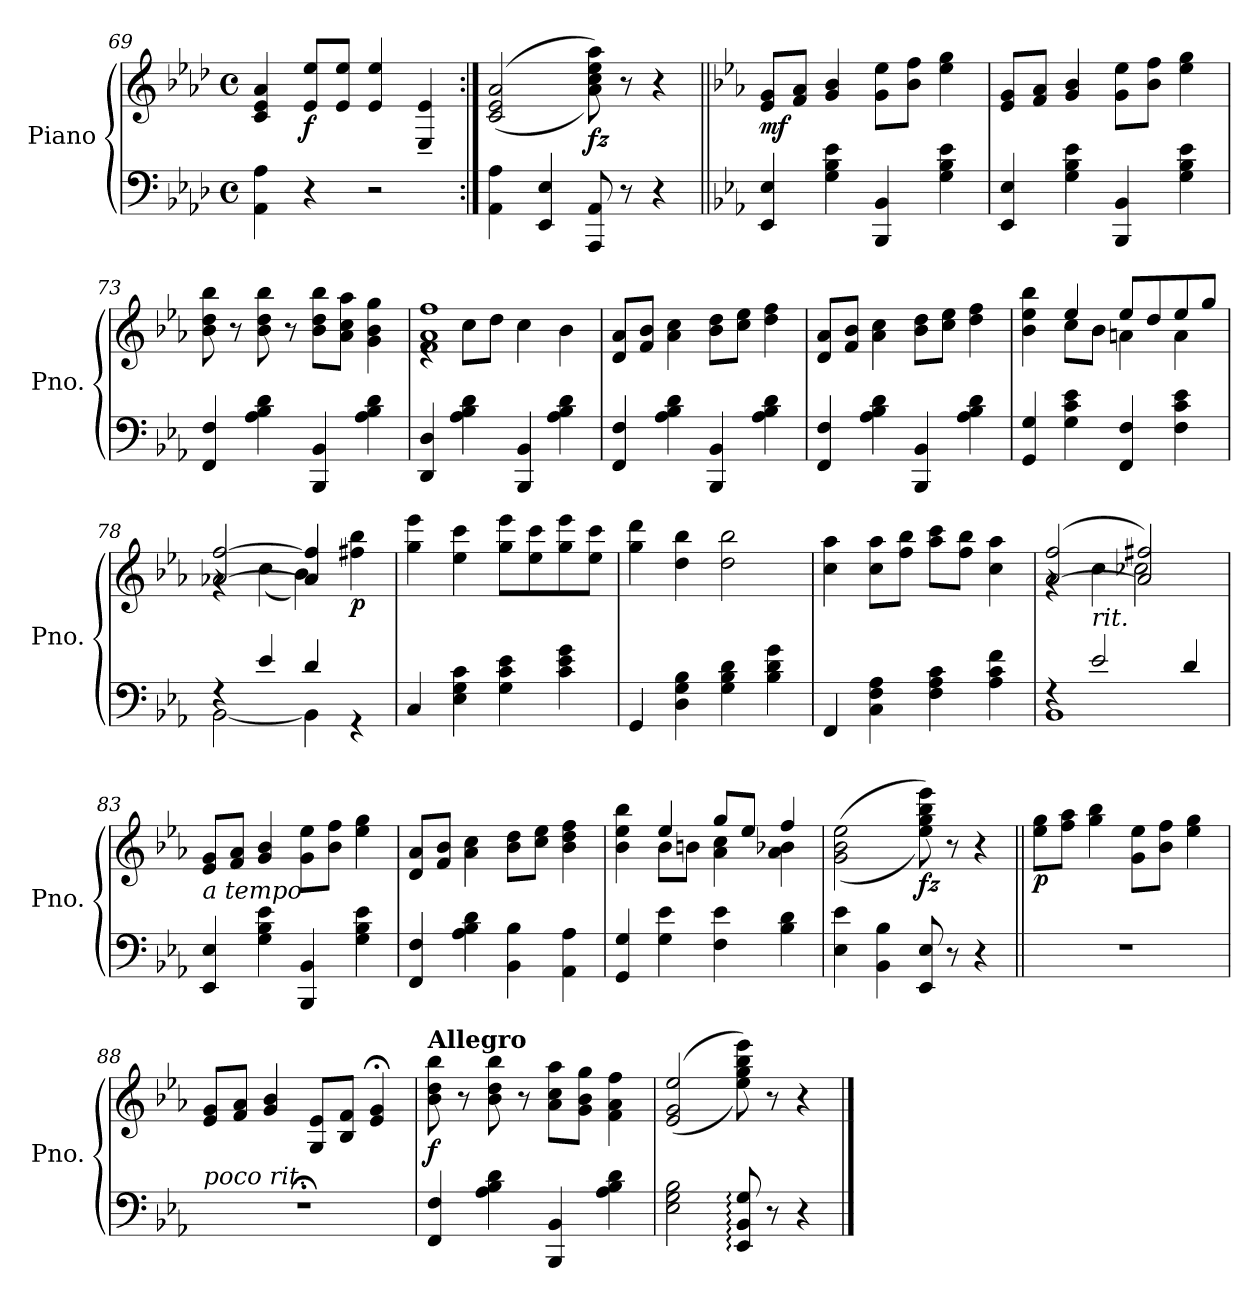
**kern	**kern	**dynam
*part1	*part1	*part1
*staff2	*staff1	*staff1/2
*I"Piano	*	*
*I'Pno.	*	*
*clefF4	*clefG2	*
*k[b-e-a-d-]	*k[b-e-a-d-]	*
*M4/4	*M4/4	*
*met(c)	*met(c)	*
=69	=69	=69
4AA-\ 4A-\	4c/ 4e-/ 4a-/	.
!	!	!LO:DY:b
4r	8e-/ 8ee-/L	f
.	8e-/ 8ee-/J	.
2r	4e-/ 4ee-/	.
.	4E-/~ 4e-/~	.
=70:|!	=70:|!	=70:|!
4AA-\ 4A-\	(<(>2c/ 2e-/ 2a-/	.
4EE-/ 4E-/	.	.
!	!	!LO:DY:b
8AAA-/ 8AA-/	8a-\ 8cc\ 8ee-\ 8aa-\))	fz
8r	8r	.
4r	4r	.
!!LO:LB:g=z
=71||	=71||	=71||
*k[b-e-a-]	*k[b-e-a-]	*
!	!	!LO:DY:b
4EE-/ 4E-/	8e-/ 8g/L	mf
.	8f/ 8a-/J	.
4G\ 4B-\ 4e-\	4g/ 4b-/	.
4BBB-/ 4BB-/	8g\ 8ee-\L	.
.	8b-\ 8ff\J	.
4G\ 4B-\ 4e-\	4ee-\ 4gg\	.
=72	=72	=72
4EE-/ 4E-/	8e-/ 8g/L	.
.	8f/ 8a-/J	.
4G\ 4B-\ 4e-\	4g/ 4b-/	.
4BBB-/ 4BB-/	8g\ 8ee-\L	.
.	8b-\ 8ff\J	.
4G\ 4B-\ 4e-\	4ee-\ 4gg\	.
=73	=73	=73
4FF/ 4F/	8b-\ 8dd\ 8bb-\	.
.	8r	.
4A-\ 4B-\ 4d\	8b-\ 8dd\ 8bb-\	.
.	8r	.
4BBB-/ 4BB-/	8b-\ 8dd\ 8bb-\L	.
.	8a-\ 8cc\ 8aa-\J	.
4A-\ 4B-\ 4d\	4g\ 4b-\ 4gg\	.
=74	=74	=74
*	*^	*
4DD/ 4D/	1f 1a- 1ff	4re	.
4A-\ 4B-\ 4d\	.	8cc\L	.
.	.	8dd\J	.
4BBB-/ 4BB-/	.	4cc\	.
4A-\ 4B-\ 4d\	.	4b-\	.
*	*v	*v	*
=75	=75	=75
4FF/ 4F/	8d/ 8a-/L	.
.	8f/ 8b-/J	.
4A-\ 4B-\ 4d\	4a-\ 4cc\	.
4BBB-/ 4BB-/	8b-\ 8dd\L	.
.	8cc\ 8ee-\J	.
4A-\ 4B-\ 4d\	4dd\ 4ff\	.
!!LO:LB:g=z
=76	=76	=76
4FF/ 4F/	8d/ 8a-/L	.
.	8f/ 8b-/J	.
4A-\ 4B-\ 4d\	4a-\ 4cc\	.
4BBB-/ 4BB-/	8b-\ 8dd\L	.
.	8cc\ 8ee-\J	.
4A-\ 4B-\ 4d\	4dd\ 4ff\	.
=77	=77	=77
*	*^	*
4GG/ 4G/	4b-\ 4ee-\ 4bb-\	4ryy	.
4G\ 4c\ 4e-\	4ee-/	8cc\L	.
.	.	8b-\J	.
4FF/ 4F/	8ee-/L	4an\	.
.	8dd/	.	.
4F\ 4c\ 4e-\	8ee-/	4a\	.
.	8gg/J	.	.
=78	=78	=78	=78
*^	*	*	*
4rF	[2BB-\	[2a-X/ [2ff/	4rg	.
4e-/	.	.	(>4cc\	.
4d/	4BB-\]	4a-/] 4ff/]	4b-\)	.
!	!	!	!	!LO:DY:b
4rGG	4ryy	4ff#X\ 4bb-\	4ryy	p
=79	=79	=79	=79	=79
!LO:TX:a:i:t=delicato	!	!	!	!
*v	*v	*	*	*
*	*v	*v	*
4C/	4gg\ 4eee-\	.
4E-\ 4G\ 4c\	4ee-\ 4ccc\	.
4G\ 4c\ 4e-\	8gg\ 8eee-\L	.
.	8ee-\ 8ccc\	.
4c\ 4e-\ 4g\	8gg\ 8eee-\	.
.	8ee-\ 8ccc\J	.
=80	=80	=80
4GG/	4gg\ 4ddd\	.
4D\ 4G\ 4B-\	4dd\ 4bb-\	.
4G\ 4B-\ 4d\	2dd\ 2bb-\	.
4B-\ 4d\ 4g\	.	.
!!LO:PB:g=z
=81	=81	=81
4FF/	4cc\ 4aa-\	.
4C\ 4F\ 4A-\	8cc\ 8aa-\L	.
.	8ff\ 8bb-\J	.
4F\ 4A-\ 4c\	8aa-\ 8ccc\L	.
.	8ff\ 8bb-\J	.
4A-\ 4c\ 4f\	4cc\ 4aa-\	.
=82	=82	=82
*^	*^	*
4rF	1BB-	(>[2a-/ 2ff/	4rg	.
!LO:TX:a:i:t=rit.	!	!	!	!
2e-/	.	.	4cc\	.
.	.	2a-/] 2ff#X/)	2cc-X\	.
4d/	.	.	.	.
*v	*v	*	*	*
*	*v	*v	*
=83	=83	=83
!LO:TX:a:i:t=a tempo	!	!
4EE-/ 4E-/	8e-/ 8g/L	.
.	8f/ 8a-/J	.
4G\ 4B-\ 4e-\	4g/ 4b-/	.
4BBB-/ 4BB-/	8g\ 8ee-\L	.
.	8b-\ 8ff\J	.
4G\ 4B-\ 4e-\	4ee-\ 4gg\	.
=84	=84	=84
4FF/ 4F/	8d/ 8a-/L	.
.	8f/ 8b-/J	.
4A-\ 4B-\ 4d\	4a-\ 4cc\	.
4BB-\ 4B-\	8b-\ 8dd\L	.
.	8cc\ 8ee-\J	.
4AA-\ 4A-\	4b-\ 4dd\ 4ff\	.
=85	=85	=85
*	*^	*
4GG/ 4G/	4b-\ 4ee-\ 4bb-\	4ryy	.
4G\ 4e-\	4ee-/	8b-\L	.
.	.	8bn\J	.
4F\ 4e-\	8gg/L	4a-\ 4cc\	.
.	8ee-/J	.	.
4B-\ 4d\	4ff/	4a-\ 4b-X\	.
*	*v	*v	*
!!LO:LB:g=z
=86	=86	=86
4E-\ 4e-\	(<(>2g\ 2b-\ 2ee-\	.
4BB-\ 4B-\	.	.
!	!	!LO:DY:b
8EE-/ 8E-/	8ee-\ 8gg\ 8bb-\ 8eee-\))	fz
8r	8r	.
4r	4r	.
=87||	=87||	=87||
!	!	!LO:DY:b
1r	8ee-\ 8gg\L	p
.	8ff\ 8aa-\J	.
.	4gg\ 4bb-\	.
.	8g\ 8ee-\L	.
.	8b-\ 8ff\J	.
.	4ee-\ 4gg\	.
=88	=88	=88
!LO:TX:a:i:t=poco rit.	!	!
1r;<	8e-/ 8g/L	.
.	8f/ 8a-/J	.
.	4g/ 4b-/	.
.	8G/ 8e-/L	.
.	8B-/ 8f/J	.
.	4e-/;<Z 4g/;<Z	.
=89	=89	=89
*	*MM120	*
!	!LO:TX:a:B:t=Allegro	!
!	!	!LO:DY:b
4FF/ 4F/	8b-\ 8dd\ 8bb-\	f
.	8r	.
4A-\ 4B-\ 4d\	8b-\ 8dd\ 8bb-\	.
.	8r	.
4BBB-/ 4BB-/	8a-\ 8cc\ 8aa-\L	.
.	8g\ 8b-\ 8gg\J	.
4A-\ 4B-\ 4d\	4f\ 4a-\ 4ff\	.
=90	=90	=90
2E-\ 2G\ 2B-\	(>(<2e-/ 2g/ 2ee-/	.
!	!	!LO:DY:b
8EE-/: 8BB-/: 8G/:	8ee-\ 8gg\ 8bb-\ 8eee-\))	other-dynamics
8r	8r	.
4r	4r	.
==	==	==
*-	*-	*-
